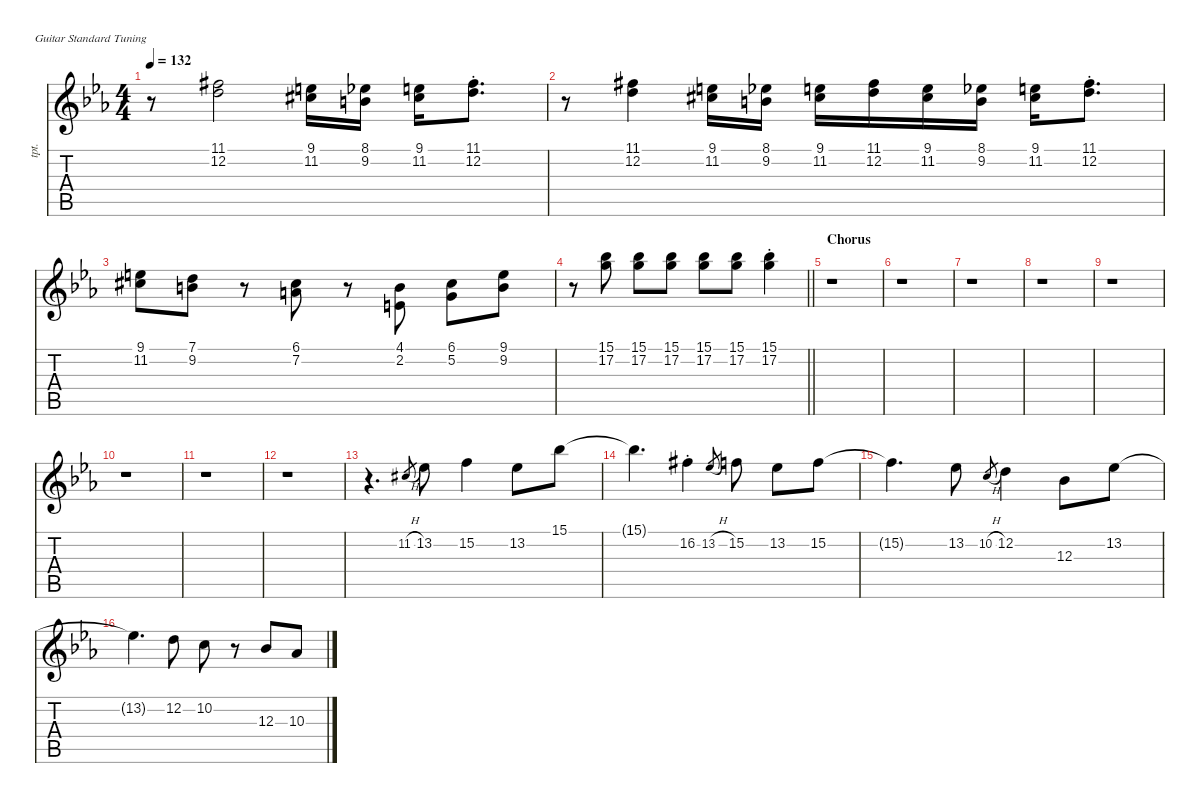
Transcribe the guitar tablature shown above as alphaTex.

\defaultSystemsLayout 4
\hideDynamics
\bracketExtendMode nobrackets
\otherSystemsTrackNameOrientation horizontal
\track ("Brass" "tpt.") {instrument brasssection}
\staff {score tabs}
\tuning (E4 B3 G3 D3 A2 E2)
\displaytranspose 3
\ts (4 4)
\tempo 132
\clef g2
\ks eb
r.8{dy f beam Down} (11.1{acc #} 12.2{acc forcenatural}).2{beam Down} (9.1{acc forcenatural} 11.2{acc #}).16{beam Down} (8.1{acc b} 9.2{acc forcenatural}).16{beam Down} (9.1{acc forcenatural} 11.2{acc #}).16{beam Down} (11.1{st acc #} 12.2{st acc forcenatural}).8{d beam Down} |
r.8{beam Down} (11.1{acc #} 12.2{acc forcenatural}).4{beam Down} (9.1{acc forcenatural} 11.2{acc #}).16{beam Down} (8.1{acc b} 9.2{acc forcenatural}).16{beam Down} (9.1{acc forcenatural} 11.2{acc #}).16{beam Down} (11.1{acc #} 12.2{acc forcenatural}).16{beam Down} (9.1{acc forcenatural} 11.2{acc #}).16{beam Down} (8.1{acc b} 9.2{acc forcenatural}).16{beam Down} (9.1{acc forcenatural} 11.2{acc #}).16{beam Down} (11.1{st acc #} 12.2{st acc forcenatural}).8{d beam Down} |
(9.1{acc forcenatural} 11.2{acc #}).8{beam Down} (7.1{acc forcenatural} 9.2{acc forcenatural}).8{beam Down} r.8{beam Down} (6.1{acc #} 7.2{acc forcenatural}).8{beam Down} r.8{beam Down} (4.1{acc forcenatural} 2.2{acc forcenatural}).8{beam Up} (6.1{acc #} 5.2{acc forcenatural}).8{beam Down} (9.1{acc forcenatural} 9.2{acc forcenatural}).8{beam Down} |
\barLineRight lightlight
r.8{beam Down} (15.1{acc b} 17.2{acc forcenatural}).8{beam Down} (15.1{acc b} 17.2{acc forcenatural}).8{beam Down} (15.1{acc b} 17.2{acc forcenatural}).8{beam Down} (15.1{acc b} 17.2{acc forcenatural}).8{beam Down} (15.1{acc b} 17.2{acc forcenatural}).8{beam Down} (15.1{st acc b} 17.2{st acc forcenatural}).4{beam Down} |
\section ("" "Chorus")
r.1{beam Down} |
r.1{beam Down} |
r.1{beam Down} |
r.1{beam Down} |
r.1{beam Down} |
r.1{beam Down} |
r.1{beam Down} |
r.1{beam Down} |
r.4{d beam Down} 11.2{h acc #}.8{gr dy mf beam Up} 13.2{acc b}.8{dy f beam Down} 15.2{acc forcenatural}.4{beam Down} 13.2{acc b}.8{beam Down} 15.1{acc b}.8{beam Down} |
15.1{t acc b}.4{d beam Down} 16.2{st acc #}.4{beam Down} 13.2{h acc b}.8{gr dy mf beam Up} 15.2{acc forcenatural}.8{dy f beam Down} 13.2{acc b}.8{beam Down} 15.2{acc forcenatural}.8{beam Down} |
15.2{t acc forcenatural}.4{d beam Down} 13.2{acc b}.8{beam Down} 10.2{h acc forcenatural}.8{gr dy mf beam Up} 12.2{acc forcenatural}.4{dy f beam Down} 12.3{acc b}.8{beam Down} 13.2{acc b}.8{beam Down} |
13.2{t acc b}.4{d beam Down} 12.2{acc forcenatural}.8{beam Down} 10.2{acc forcenatural}.8{beam Down} r.8{beam Down} 12.3{acc b}.8{beam Up} 10.3{acc b}.8{beam Up}
